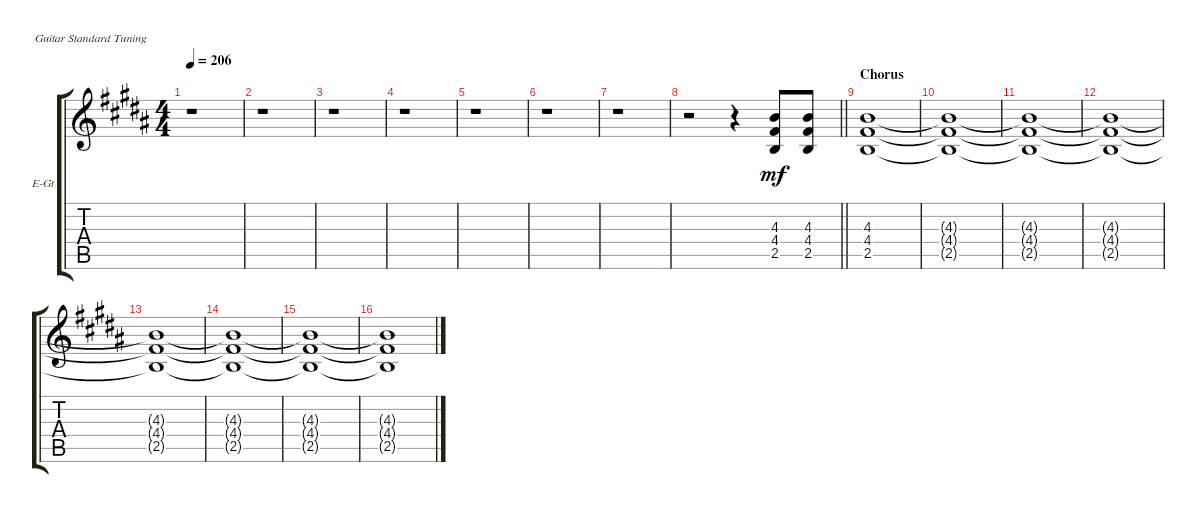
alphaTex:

\defaultSystemsLayout 4
\bracketExtendMode groupsimilarinstruments
\firstSystemTrackNameOrientation horizontal
\otherSystemsTrackNameOrientation horizontal
\track ("Guitar 5" "E-Gt") {instrument distortionguitar}
\staff {score tabs}
\tuning (E4 B3 G3 D3 A2 E2)
\ts (4 4)
\tempo 206
\clef g2
\scale
0.333333
\ks b
r.1{dy mf} |
\scale
0.333333 r.1 |
\scale
0.333333 r.1 |
\scale
0.333333 r.1 |
\scale
0.333333 r.1 |
r.1 |
r.1 |
\barLineRight lightlight
r.2 r.4 (2.5 4.4 4.3).8 (2.5 4.4 4.3).8 |
\section ("" "Chorus")
(4.3 4.4 2.5).1 |
(2.5{t} 4.4{t} 4.3{t}).1 |
(2.5{t} 4.4{t} 4.3{t}).1 |
(2.5{t} 4.4{t} 4.3{t}).1 |
(2.5{t} 4.4{t} 4.3{t}).1 |
(2.5{t} 4.4{t} 4.3{t}).1 |
(2.5{t} 4.4{t} 4.3{t}).1 |
(2.5{t} 4.4{t} 4.3{t}).1
